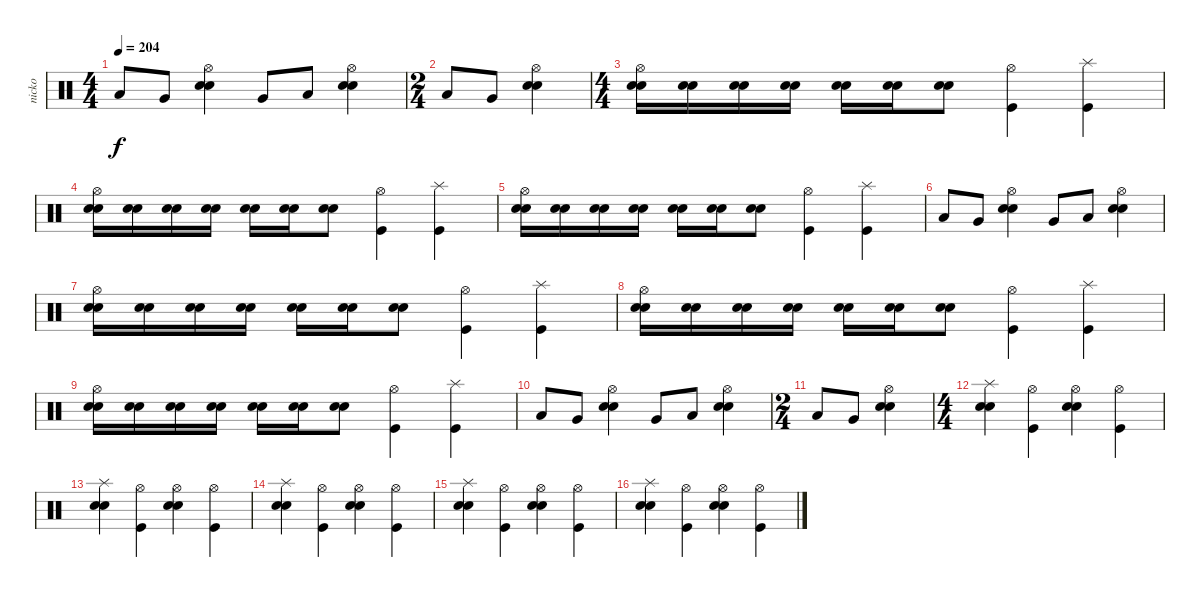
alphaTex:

\track ("nicko" "nicko") {instrument percussion}
\staff {score}
\articulation defaults
\ts (4 4)
\tempo 204
\clef neutral
\ks c "Low Floor Tom (hit)".8{dy f} "Very Low Tom (hit)".8
("Hi-Hat (open)" "Snare (hit) 2" "Electric Snare (hit)").4 "Very Low Tom (hit)".8 "Low Tom (hit)".8 ("Hi-Hat (open)" "Snare (hit) 2" "Electric Snare (hit)").4 |
\ts (2 4)
"Low Floor Tom (hit)".8 "Very Low Tom (hit)".8 ("Hi-Hat (open)" "Snare (hit) 2" "Electric Snare (hit)").4 |
\ts (4 4)
("Hi-Hat (open)" "Snare (hit) 2" "Electric Snare (hit)").16 ("Snare (hit) 2" "Electric Snare (hit)").16 ("Snare (hit) 2" "Electric Snare (hit)").16 ("Snare (hit) 2" "Electric Snare (hit)").16 ("Snare (hit) 2" "Electric Snare (hit)").16 ("Snare (hit) 2" "Electric Snare (hit)").16 ("Snare (hit) 2" "Electric Snare (hit)").8 ("Hi-Hat (open)" "Kick (hit)").4 ("Splash (hit)" "Kick (hit)").4 |
("Hi-Hat (open)" "Snare (hit) 2" "Electric Snare (hit)").16 ("Snare (hit) 2" "Electric Snare (hit)").16 ("Snare (hit) 2" "Electric Snare (hit)").16 ("Snare (hit) 2" "Electric Snare (hit)").16 ("Snare (hit) 2" "Electric Snare (hit)").16 ("Snare (hit) 2" "Electric Snare (hit)").16 ("Snare (hit) 2" "Electric Snare (hit)").8 ("Hi-Hat (open)" "Kick (hit)").4 ("Splash (hit)" "Kick (hit)").4 |
("Hi-Hat (open)" "Snare (hit) 2" "Electric Snare (hit)").16 ("Snare (hit) 2" "Electric Snare (hit)").16 ("Snare (hit) 2" "Electric Snare (hit)").16 ("Snare (hit) 2" "Electric Snare (hit)").16 ("Snare (hit) 2" "Electric Snare (hit)").16 ("Snare (hit) 2" "Electric Snare (hit)").16 ("Snare (hit) 2" "Electric Snare (hit)").8 ("Hi-Hat (open)" "Kick (hit)").4 ("Splash (hit)" "Kick (hit)").4 |
"Low Floor Tom (hit)".8 "Very Low Tom (hit)".8 ("Hi-Hat (open)" "Snare (hit) 2" "Electric Snare (hit)").4 "Very Low Tom (hit)".8 "Low Tom (hit)".8 ("Hi-Hat (open)" "Snare (hit) 2" "Electric Snare (hit)").4 |
("Hi-Hat (open)" "Snare (hit) 2" "Electric Snare (hit)").16 ("Snare (hit) 2" "Electric Snare (hit)").16 ("Snare (hit) 2" "Electric Snare (hit)").16 ("Snare (hit) 2" "Electric Snare (hit)").16 ("Snare (hit) 2" "Electric Snare (hit)").16 ("Snare (hit) 2" "Electric Snare (hit)").16 ("Snare (hit) 2" "Electric Snare (hit)").8 ("Hi-Hat (open)" "Kick (hit)").4 ("Splash (hit)" "Kick (hit)").4 |
("Hi-Hat (open)" "Snare (hit) 2" "Electric Snare (hit)").16 ("Snare (hit) 2" "Electric Snare (hit)").16 ("Snare (hit) 2" "Electric Snare (hit)").16 ("Snare (hit) 2" "Electric Snare (hit)").16 ("Snare (hit) 2" "Electric Snare (hit)").16 ("Snare (hit) 2" "Electric Snare (hit)").16 ("Snare (hit) 2" "Electric Snare (hit)").8 ("Hi-Hat (open)" "Kick (hit)").4 ("Splash (hit)" "Kick (hit)").4 |
("Hi-Hat (open)" "Snare (hit) 2" "Electric Snare (hit)").16 ("Snare (hit) 2" "Electric Snare (hit)").16 ("Snare (hit) 2" "Electric Snare (hit)").16 ("Snare (hit) 2" "Electric Snare (hit)").16 ("Snare (hit) 2" "Electric Snare (hit)").16 ("Snare (hit) 2" "Electric Snare (hit)").16 ("Snare (hit) 2" "Electric Snare (hit)").8 ("Hi-Hat (open)" "Kick (hit)").4 ("Splash (hit)" "Kick (hit)").4 |
"Low Floor Tom (hit)".8 "Very Low Tom (hit)".8 ("Hi-Hat (open)" "Snare (hit) 2" "Electric Snare (hit)").4 "Very Low Tom (hit)".8 "Low Tom (hit)".8 ("Hi-Hat (open)" "Snare (hit) 2" "Electric Snare (hit)").4 |
\ts (2 4)
"Low Floor Tom (hit)".8 "Very Low Tom (hit)".8 ("Hi-Hat (open)" "Snare (hit) 2" "Electric Snare (hit)").4 |
\ts (4 4)
("Splash (hit)" "Snare (hit) 2" "Electric Snare (hit)").4 ("Hi-Hat (open)" "Kick (hit)").4 ("Hi-Hat (open)" "Snare (hit) 2" "Electric Snare (hit)").4 ("Hi-Hat (open)" "Kick (hit)").4 |
("Splash (hit)" "Snare (hit) 2" "Electric Snare (hit)").4 ("Hi-Hat (open)" "Kick (hit)").4 ("Hi-Hat (open)" "Snare (hit) 2" "Electric Snare (hit)").4 ("Hi-Hat (open)" "Kick (hit)").4 |
("Splash (hit)" "Snare (hit) 2" "Electric Snare (hit)").4 ("Hi-Hat (open)" "Kick (hit)").4 ("Hi-Hat (open)" "Snare (hit) 2" "Electric Snare (hit)").4 ("Hi-Hat (open)" "Kick (hit)").4 |
("Splash (hit)" "Snare (hit) 2" "Electric Snare (hit)").4 ("Hi-Hat (open)" "Kick (hit)").4 ("Hi-Hat (open)" "Snare (hit) 2" "Electric Snare (hit)").4 ("Hi-Hat (open)" "Kick (hit)").4 |
("Splash (hit)" "Snare (hit) 2" "Electric Snare (hit)").4 ("Hi-Hat (open)" "Kick (hit)").4 ("Hi-Hat (open)" "Snare (hit) 2" "Electric Snare (hit)").4 ("Hi-Hat (open)" "Kick (hit)").4
